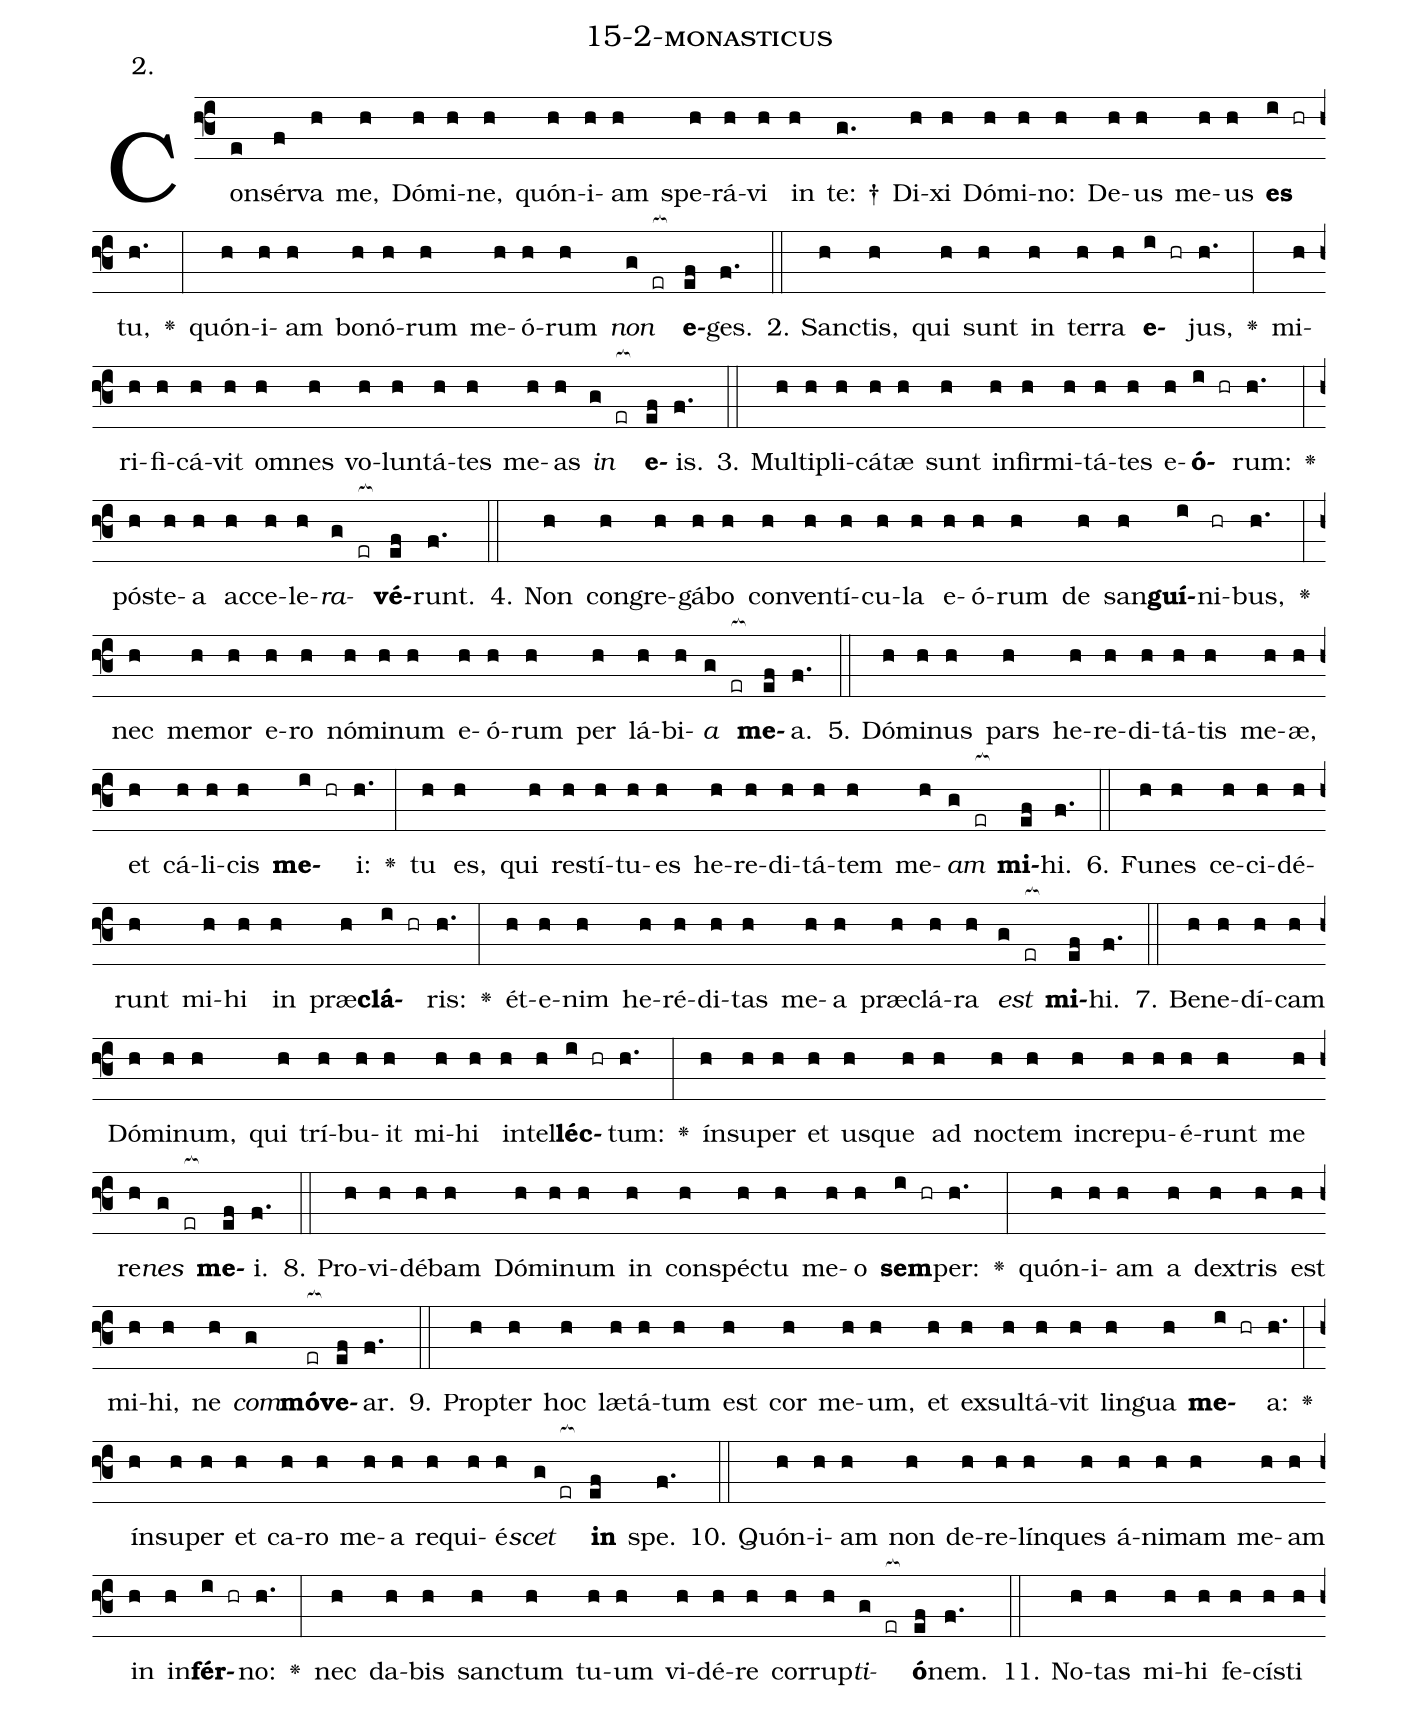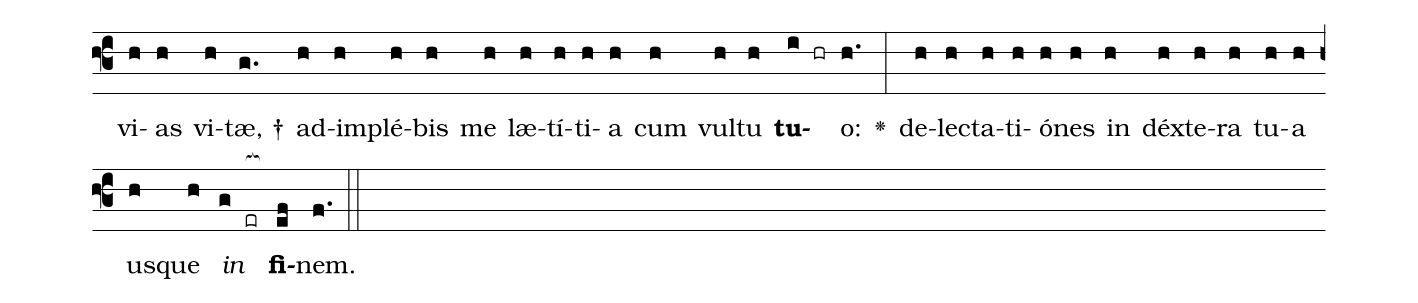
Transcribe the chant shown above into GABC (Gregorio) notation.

name: 15-2-monasticus;
annotation: 2.;
%%
(f3)Con(e)sér(f)va(h) me,(h) Dó(h)mi(h)ne,(h) quón(h)i(h)am(h) spe(h)rá(h)vi(h) in(h) te: †(g.) Di(h)xi(h) Dó(h)mi(h)no:(h) De(h)us(h) me(h)us(h) <b>es</b>(i hr) tu,(h.) <v>\greheightstar</v>(:) quón(h)i(h)am(h) bo(h)nó(h)rum(h) me(h)ó(h)rum(h) <i>non</i>(g er[ocb:1{]) <b>e</b>(ef[ocb:0}])ges.(f.) (::)
2. Sanc(h)tis,(h) qui(h) sunt(h) in(h) ter(h)ra(h) <b>e</b>(i hr)jus,(h.) <v>\greheightstar</v>(:) mi(h)ri(h)fi(h)cá(h)vit(h) om(h)nes(h) vo(h)lun(h)tá(h)tes(h) me(h)as(h) <i>in</i>(g er[ocb:1{]) <b>e</b>(ef[ocb:0}])is.(f.) (::)
3. Mul(h)ti(h)pli(h)cá(h)tæ(h) sunt(h) in(h)fir(h)mi(h)tá(h)tes(h) e(h)<b>ó</b>(i hr)rum:(h.) <v>\greheightstar</v>(:) póst(h)e(h)a(h) ac(h)ce(h)le(h)<i>ra</i>(g er[ocb:1{])<b>vé</b>(ef[ocb:0}])runt.(f.) (::)
4. Non(h) con(h)gre(h)gá(h)bo(h) con(h)ven(h)tí(h)cu(h)la(h) e(h)ó(h)rum(h) de(h) san(h)<b>guí</b>(i)ni(hr)bus,(h.) <v>\greheightstar</v>(:) nec(h) me(h)mor(h) e(h)ro(h) nó(h)mi(h)num(h) e(h)ó(h)rum(h) per(h) lá(h)bi(h)<i>a</i>(g er[ocb:1{]) <b>me</b>(ef[ocb:0}])a.(f.) (::)
5. Dó(h)mi(h)nus(h) pars(h) he(h)re(h)di(h)tá(h)tis(h) me(h)æ,(h) et(h) cá(h)li(h)cis(h) <b>me</b>(i hr)i:(h.) <v>\greheightstar</v>(:) tu(h) es,(h) qui(h) re(h)stí(h)tu(h)es(h) he(h)re(h)di(h)tá(h)tem(h) me(h)<i>am</i>(g er[ocb:1{]) <b>mi</b>(ef[ocb:0}])hi.(f.) (::)
6. Fu(h)nes(h) ce(h)ci(h)dé(h)runt(h) mi(h)hi(h) in(h) præ(h)<b>clá</b>(i hr)ris:(h.) <v>\greheightstar</v>(:) ét(h)e(h)nim(h) he(h)ré(h)di(h)tas(h) me(h)a(h) præ(h)clá(h)ra(h) <i>est</i>(g er[ocb:1{]) <b>mi</b>(ef[ocb:0}])hi.(f.) (::)
7. Be(h)ne(h)dí(h)cam(h) Dó(h)mi(h)num,(h) qui(h) trí(h)bu(h)it(h) mi(h)hi(h) in(h)tel(h)<b>léc</b>(i hr)tum:(h.) <v>\greheightstar</v>(:) ín(h)su(h)per(h) et(h) us(h)que(h) ad(h) noc(h)tem(h) in(h)cre(h)pu(h)é(h)runt(h) me(h) re(h)<i>nes</i>(g er[ocb:1{]) <b>me</b>(ef[ocb:0}])i.(f.) (::)
8. Pro(h)vi(h)dé(h)bam(h) Dó(h)mi(h)num(h) in(h) con(h)spéc(h)tu(h) me(h)o(h) <b>sem</b>(i hr)per:(h.) <v>\greheightstar</v>(:) quón(h)i(h)am(h) a(h) dex(h)tris(h) est(h) mi(h)hi,(h) ne(h) <i>com</i>(g)<b>mó</b>(er[ocb:1{])<b>ve</b>(ef[ocb:0}])ar.(f.) (::)
9. Prop(h)ter(h) hoc(h) læ(h)tá(h)tum(h) est(h) cor(h) me(h)um,(h) et(h) ex(h)sul(h)tá(h)vit(h) lin(h)gua(h) <b>me</b>(i hr)a:(h.) <v>\greheightstar</v>(:) ín(h)su(h)per(h) et(h) ca(h)ro(h) me(h)a(h) re(h)qui(h)é(h)<i>scet</i>(g er[ocb:1{]) <b>in</b>(ef[ocb:0}]) spe.(f.) (::)
10. Quón(h)i(h)am(h) non(h) de(h)re(h)lín(h)ques(h) á(h)ni(h)mam(h) me(h)am(h) in(h) in(h)<b>fér</b>(i hr)no:(h.) <v>\greheightstar</v>(:) nec(h) da(h)bis(h) sanc(h)tum(h) tu(h)um(h) vi(h)dé(h)re(h) cor(h)rup(h)<i>ti</i>(g er[ocb:1{])<b>ó</b>(ef[ocb:0}])nem.(f.) (::)
11. No(h)tas(h) mi(h)hi(h) fe(h)cís(h)ti(h) vi(h)as(h) vi(h)tæ, †(g.) ad(h)im(h)plé(h)bis(h) me(h) læ(h)tí(h)ti(h)a(h) cum(h) vul(h)tu(h) <b>tu</b>(i hr)o:(h.) <v>\greheightstar</v>(:) de(h)lec(h)ta(h)ti(h)ó(h)nes(h) in(h) déx(h)te(h)ra(h) tu(h)a(h) us(h)que(h) <i>in</i>(g er[ocb:1{]) <b>fi</b>(ef[ocb:0}])nem.(f.) (::)
